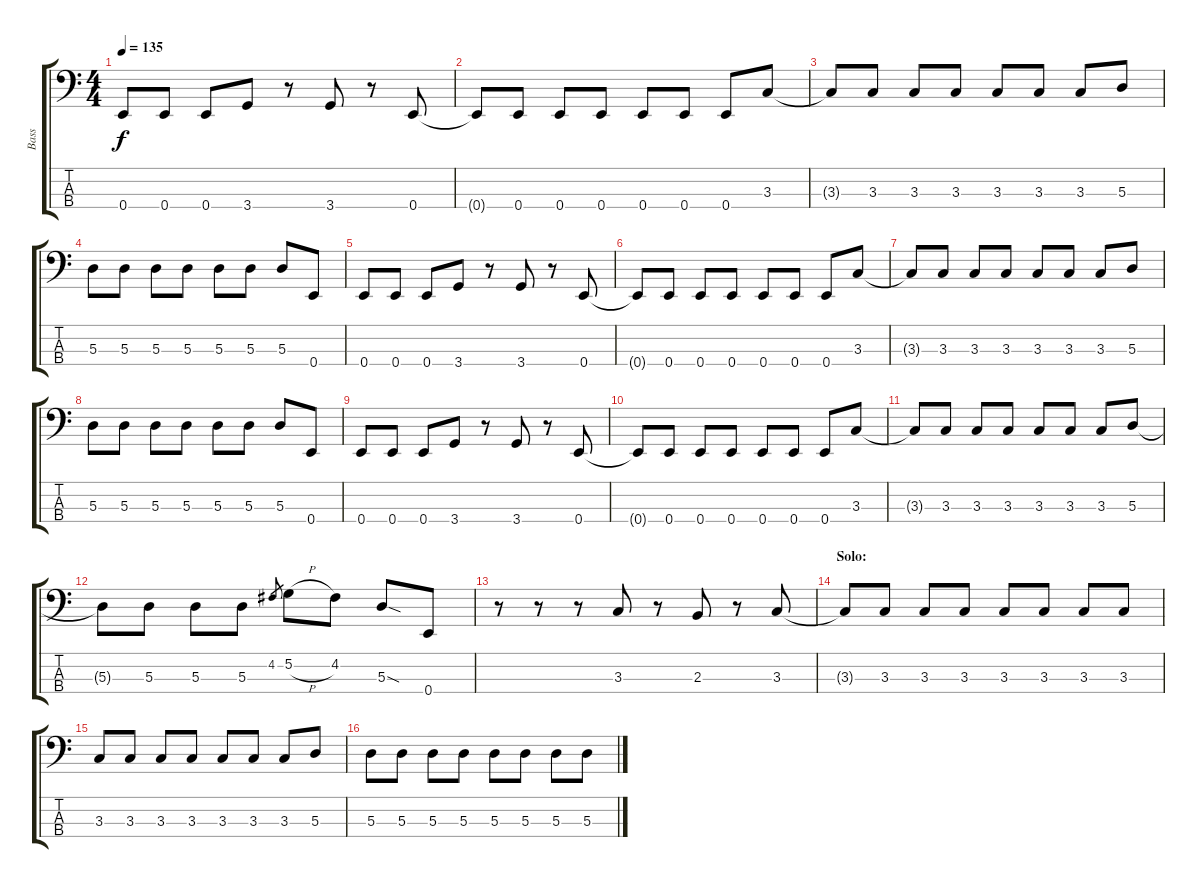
\track ("Bass" "Bass") {instrument electricbassfinger}
\staff {score tabs}
\tuning (G2 D2 A1 E1) {hide}
\ts (4 4)
\tempo 135
\clef f4
\ks c
0.4.8{dy f} 0.4.8 0.4.8 3.4.8 r.8 3.4.8 r.8 0.4.8 |
0.4{t}.8 0.4.8 0.4.8 0.4.8 0.4.8 0.4.8 0.4.8 3.3.8 |
3.3{t}.8 3.3.8 3.3.8 3.3.8 3.3.8 3.3.8 3.3.8 5.3.8 |
5.3.8 5.3.8 5.3.8 5.3.8 5.3.8 5.3.8 5.3.8 0.4.8 |
0.4.8 0.4.8 0.4.8 3.4.8 r.8 3.4.8 r.8 0.4.8 |
0.4{t}.8 0.4.8 0.4.8 0.4.8 0.4.8 0.4.8 0.4.8 3.3.8 |
3.3{t}.8 3.3.8 3.3.8 3.3.8 3.3.8 3.3.8 3.3.8 5.3.8 |
5.3.8 5.3.8 5.3.8 5.3.8 5.3.8 5.3.8 5.3.8 0.4.8 |
0.4.8 0.4.8 0.4.8 3.4.8 r.8 3.4.8 r.8 0.4.8 |
0.4{t}.8 0.4.8 0.4.8 0.4.8 0.4.8 0.4.8 0.4.8 3.3.8 |
3.3{t}.8 3.3.8 3.3.8 3.3.8 3.3.8 3.3.8 3.3.8 5.3.8 |
5.3{t}.8 5.3.8 5.3.8 5.3.8 4.2.8{gr} 5.2{h}.8 4.2.8 5.3{sod}.8 0.4.8 |
r.8 r.8 r.8 3.3.8 r.8 2.3.8 r.8 3.3.8 |
\section ("" "Solo:")
3.3{t}.8 3.3.8 3.3.8 3.3.8 3.3.8 3.3.8 3.3.8 3.3.8 |
3.3.8 3.3.8 3.3.8 3.3.8 3.3.8 3.3.8 3.3.8 5.3.8 |
5.3.8 5.3.8 5.3.8 5.3.8 5.3.8 5.3.8 5.3.8 5.3.8
